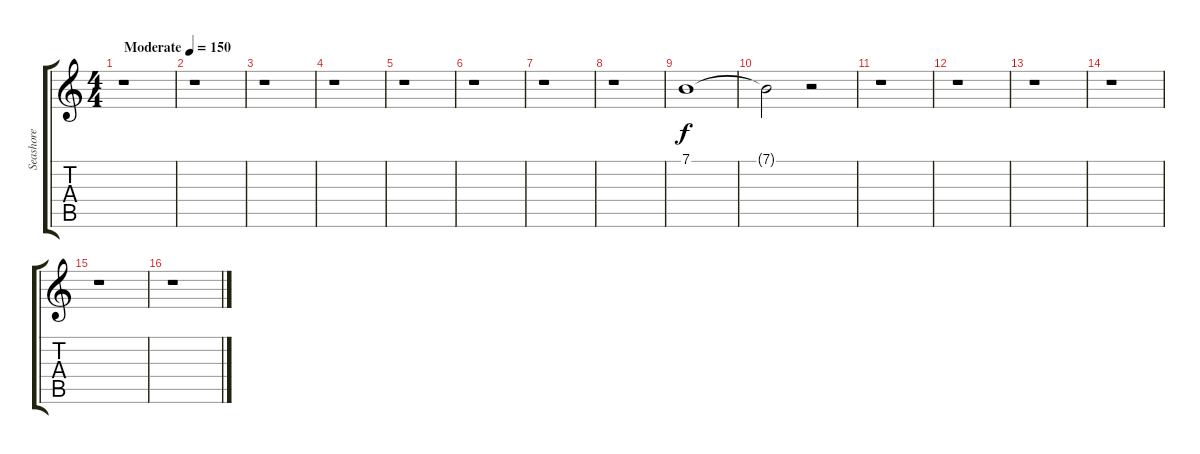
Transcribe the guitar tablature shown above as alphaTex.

\track ("Seashore  " "Seashore  ") {instrument seashore}
\staff {score tabs}
\tuning (E4 B3 G3 D3 A2 E2) {hide}
\ts (4 4)
\tempo (150 "Moderate")
\clef g2
\ks c
r.1{dy f instrument seashore} |
r.1 |
r.1 |
r.1 |
r.1 |
r.1 |
r.1 |
r.1 |
7.1.1 |
7.1{t}.2 r.2 |
r.1 |
r.1 |
r.1 |
r.1 |
r.1 |
r.1
